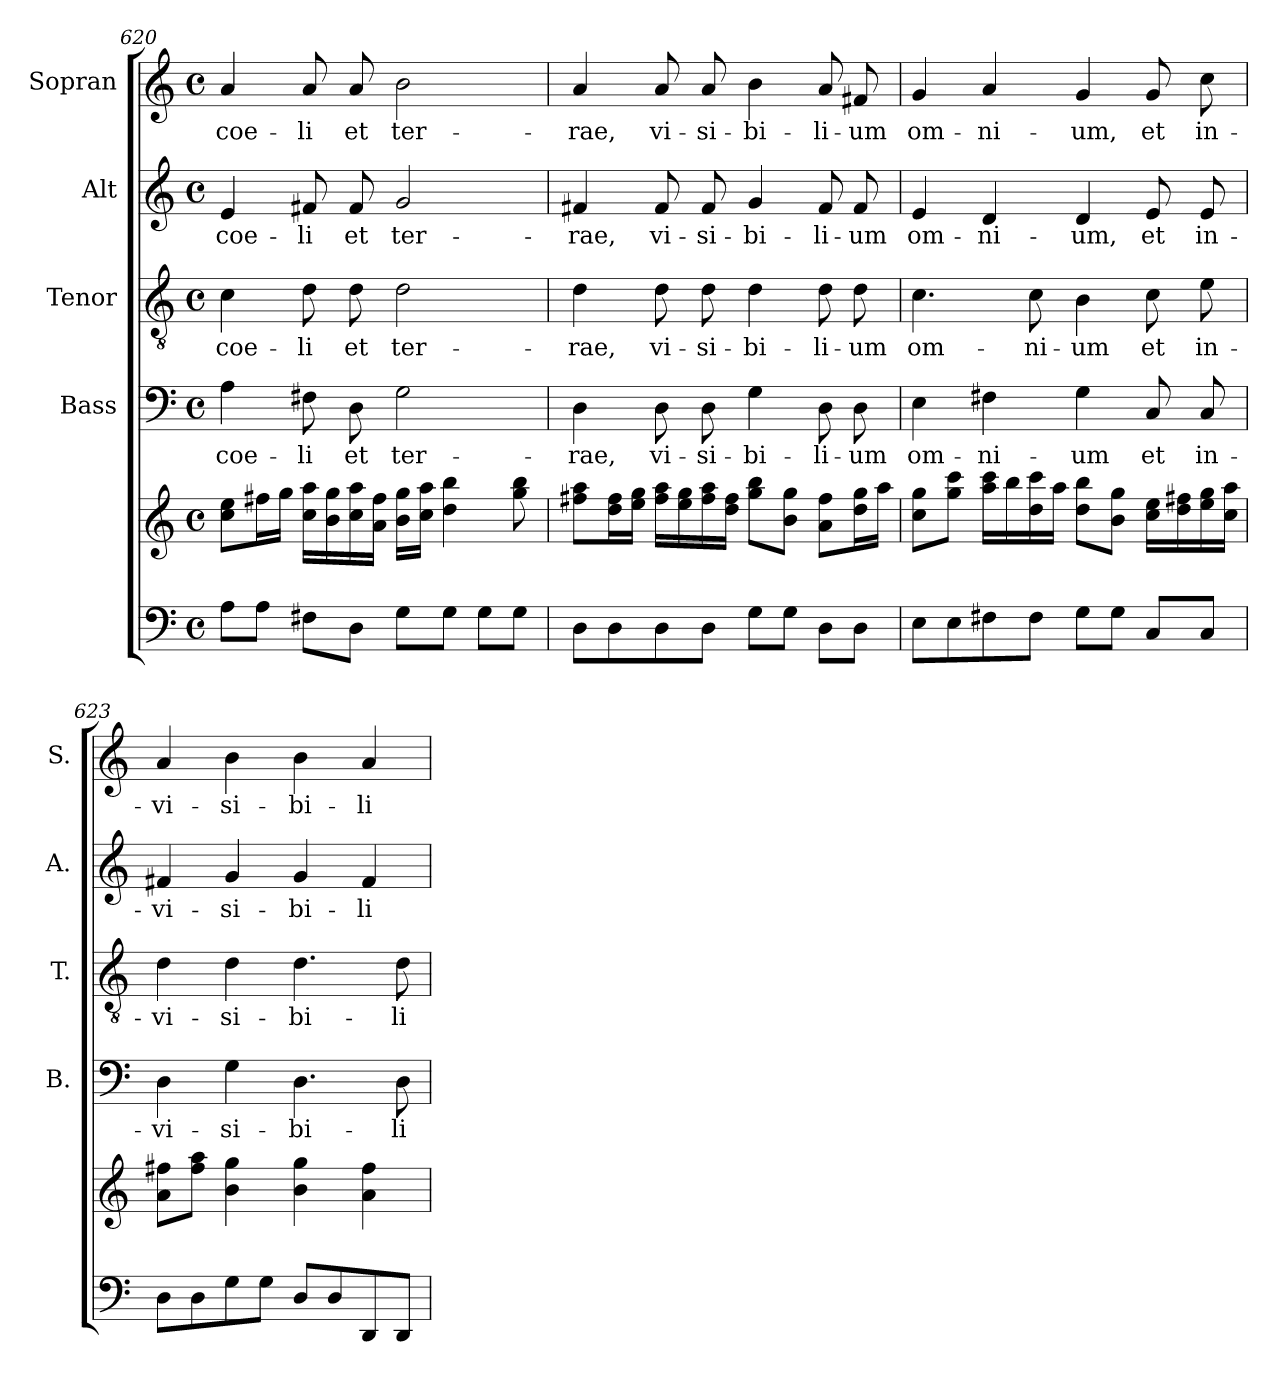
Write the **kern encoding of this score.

**kern	**kern	**kern	**text	**kern	**text	**kern	**text	**kern	**text
*part5	*part5	*part4	*part4	*part3	*part3	*part2	*part2	*part1	*part1
*staff6	*staff5	*staff4	*staff4	*staff3	*staff3	*staff2	*staff2	*staff1	*staff1
*	*	*I"Bass	*	*I"Tenor	*	*I"Alt	*	*I"Sopran	*
*	*	*I'B.	*	*I'T.	*	*I'A.	*	*I'S.	*
*clefF4	*clefG2	*clefF4	*	*clefGv2	*	*clefG2	*	*clefG2	*
*k[]	*k[]	*k[]	*	*k[]	*	*k[]	*	*k[]	*
*C:	*C:	*C:	*	*C:	*	*C:	*	*C:	*
*M4/4	*M4/4	*M4/4	*	*M4/4	*	*M4/4	*	*M4/4	*
*met(c)	*met(c)	*met(c)	*	*met(c)	*	*met(c)	*	*met(c)	*
=620	=620	=620	=620	=620	=620	=620	=620	=620	=620
!	!	!	!LO:LY:b	!	!LO:LY:b	!	!LO:LY:b	!	!LO:LY:b
8A\L	8cc\ 8ee\L	4A\	coe-	4c\	coe-	4e/	coe-	4a/	coe-
8A\J	16ff#X\L	.	.	.	.	.	.	.	.
.	16gg\JJ	.	.	.	.	.	.	.	.
!	!	!	!LO:LY:b	!	!LO:LY:b	!	!LO:LY:b	!	!LO:LY:b
8F#X\L	16cc\ 16aa\LL	8F#X\	-li	8d\	-li	8f#X/	-li	8a/	-li
.	16b\ 16gg\	.	.	.	.	.	.	.	.
!	!	!	!LO:LY:b	!	!LO:LY:b	!	!LO:LY:b	!	!LO:LY:b
8D\J	16cc\ 16aa\	8D\	et	8d\	et	8f#/	et	8a/	et
.	16a\ 16ff#\JJ	.	.	.	.	.	.	.	.
!	!	!	!LO:LY:b	!	!LO:LY:b	!	!LO:LY:b	!	!LO:LY:b
8G\L	16b\ 16gg\LL	2G\	ter-	2d\	ter-	2g/	ter-	2b\	ter-
.	16cc\ 16aa\JJ	.	.	.	.	.	.	.	.
8G\J	4dd\ 4bb\	.	.	.	.	.	.	.	.
8G\L	.	.	.	.	.	.	.	.	.
8G\J	8gg\ 8bb\	.	.	.	.	.	.	.	.
=621	=621	=621	=621	=621	=621	=621	=621	=621	=621
!	!	!	!LO:LY:b	!	!LO:LY:b	!	!LO:LY:b	!	!LO:LY:b
8D\L	8ff#X\ 8aa\L	4D\	-rae,	4d\	-rae,	4f#X/	-rae,	4a/	-rae,
8D\	16dd\ 16ff#\L	.	.	.	.	.	.	.	.
.	16ee\ 16gg\JJ	.	.	.	.	.	.	.	.
!	!	!	!LO:LY:b	!	!LO:LY:b	!	!LO:LY:b	!	!LO:LY:b
8D\	16ff#\ 16aa\LL	8D\	vi-	8d\	vi-	8f#/	vi-	8a/	vi-
.	16ee\ 16gg\	.	.	.	.	.	.	.	.
!	!	!	!LO:LY:b	!	!LO:LY:b	!	!LO:LY:b	!	!LO:LY:b
8D\J	16ff#\ 16aa\	8D\	-si-	8d\	-si-	8f#/	-si-	8a/	-si-
.	16dd\ 16ff#\JJ	.	.	.	.	.	.	.	.
!	!	!	!LO:LY:b	!	!LO:LY:b	!	!LO:LY:b	!	!LO:LY:b
8G\L	8gg\ 8bb\L	4G\	-bi-	4d\	-bi-	4g/	-bi-	4b\	-bi-
8G\J	8b\ 8gg\J	.	.	.	.	.	.	.	.
!	!	!	!LO:LY:b	!	!LO:LY:b	!	!LO:LY:b	!	!LO:LY:b
8D\L	8a\ 8ff#\L	8D\	-li-	8d\	-li-	8f#/	-li-	8a/	-li-
!	!	!	!LO:LY:b	!	!LO:LY:b	!	!LO:LY:b	!	!LO:LY:b
8D\J	16dd\ 16gg\L	8D\	-um	8d\	-um	8f#/	-um	8f#X/	-um
.	16aa\JJ	.	.	.	.	.	.	.	.
=622	=622	=622	=622	=622	=622	=622	=622	=622	=622
!	!	!	!LO:LY:b	!	!LO:LY:b	!	!LO:LY:b	!	!LO:LY:b
8E\L	8cc\ 8gg\L	4E\	om-	4.c\	om-	4e/	om-	4g/	om-
8E\	8gg\ 8ccc\J	.	.	.	.	.	.	.	.
!	!	!	!LO:LY:b	!	!	!	!LO:LY:b	!	!LO:LY:b
8F#X\	16aa\ 16ccc\LL	4F#X\	-ni-	.	.	4d/	-ni-	4a/	-ni-
.	16bb\	.	.	.	.	.	.	.	.
!	!	!	!	!	!LO:LY:b	!	!	!	!
8F#\J	16dd\ 16ccc\	.	.	8c\	-ni-	.	.	.	.
.	16aa\JJ	.	.	.	.	.	.	.	.
!	!	!	!LO:LY:b	!	!LO:LY:b	!	!LO:LY:b	!	!LO:LY:b
8G\L	8dd\ 8bb\L	4G\	-um	4B\	-um	4d/	-um,	4g/	-um,
8G\J	8b\ 8gg\J	.	.	.	.	.	.	.	.
!	!	!	!LO:LY:b	!	!LO:LY:b	!	!LO:LY:b	!	!LO:LY:b
8C/L	16cc\ 16ee\LL	8C/	et	8c\	et	8e/	et	8g/	et
.	16dd\ 16ff#X\	.	.	.	.	.	.	.	.
!	!	!	!LO:LY:b	!	!LO:LY:b	!	!LO:LY:b	!	!LO:LY:b
8C/J	16ee\ 16gg\	8C/	in-	8e\	in-	8e/	in-	8cc\	in-
.	16cc\ 16aa\JJ	.	.	.	.	.	.	.	.
!!LO:LB:g=z
=623	=623	=623	=623	=623	=623	=623	=623	=623	=623
!	!	!	!LO:LY:b	!	!LO:LY:b	!	!LO:LY:b	!	!LO:LY:b
8D\L	8a\ 8ff#X\L	4D\	-vi-	4d\	-vi-	4f#X/	-vi-	4a/	-vi-
8D\	8ff#\ 8aa\J	.	.	.	.	.	.	.	.
!	!	!	!LO:LY:b	!	!LO:LY:b	!	!LO:LY:b	!	!LO:LY:b
8G\	4b\ 4gg\	4G\	-si-	4d\	-si-	4g/	-si-	4b\	-si-
8G\J	.	.	.	.	.	.	.	.	.
!	!	!	!LO:LY:b	!	!LO:LY:b	!	!LO:LY:b	!	!LO:LY:b
8D/L	4b\ 4gg\	4.D\	-bi-	4.d\	-bi-	4g/	-bi-	4b\	-bi-
8D/	.	.	.	.	.	.	.	.	.
!	!	!	!	!	!	!	!LO:LY:b	!	!LO:LY:b
8DD/	4a\ 4ff#\	.	.	.	.	4f#/	-li-	4a/	-li-
!	!	!	!LO:LY:b	!	!LO:LY:b	!	!	!	!
8DD/J	.	8D\	-li-	8d\	-li-	.	.	.	.
=	=	=	=	=	=	=	=	=	=
*-	*-	*-	*-	*-	*-	*-	*-	*-	*-
